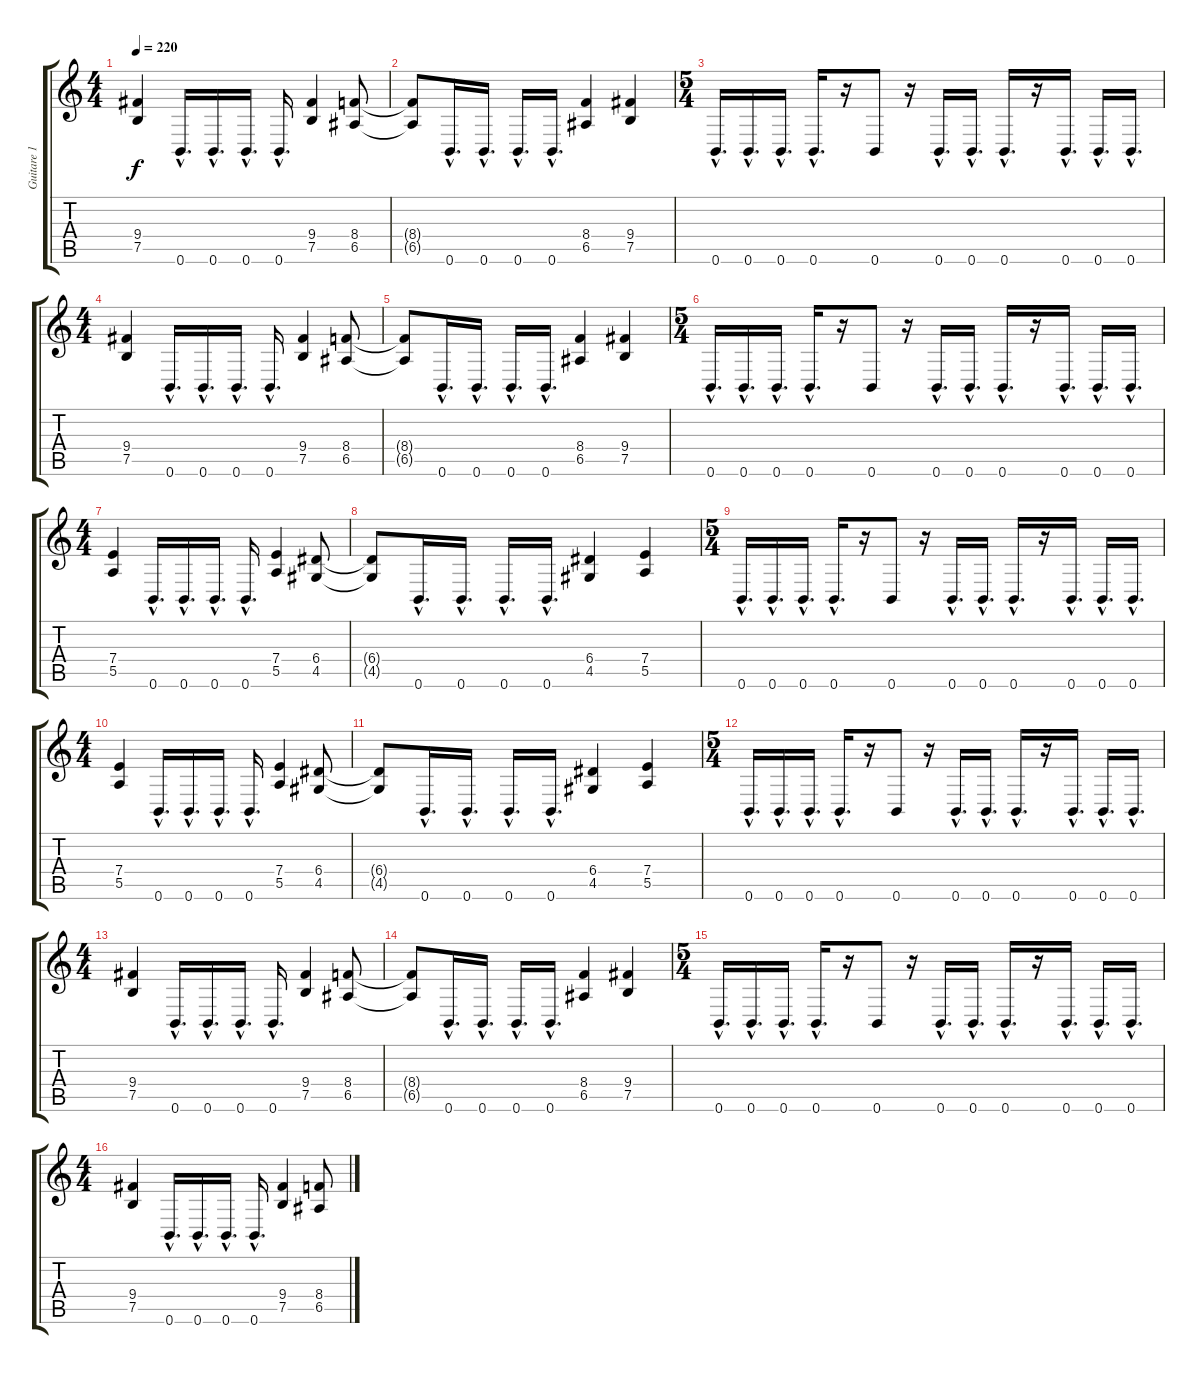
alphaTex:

\track ("Guitare 1" "Guitare 1") {instrument distortionguitar}
\staff {score tabs}
\tuning (B3 Gb3 D3 A2 E2 B1) {hide}
\ts (4 4)
\tempo 220
\clef g2
\ks c
(9.4 7.5).4{dy f} 0.6{hac}.16{d} 0.6{hac}.16{d} 0.6{hac}.16{d} 0.6{hac}.16{d} (9.4 7.5).4 (8.4 6.5).8 |
(8.4{t} 6.5{t}).8 0.6{hac}.16{d} 0.6{hac}.16{d} 0.6{hac}.16{d} 0.6{hac}.16{d} (8.4 6.5).4 (9.4 7.5).4 |
\ts (5 4)
0.6{hac}.16{d} 0.6{hac}.16{d} 0.6{hac}.16{d} 0.6{hac}.16{d} r.16 0.6.8 r.16 0.6{hac}.16{d} 0.6{hac}.16{d} 0.6{hac}.16{d} r.16 0.6{hac}.16{d} 0.6{hac}.16{d} 0.6{hac}.16{d} |
\ts (4 4)
(9.4 7.5).4 0.6{hac}.16{d} 0.6{hac}.16{d} 0.6{hac}.16{d} 0.6{hac}.16{d} (9.4 7.5).4 (8.4 6.5).8 |
(8.4{t} 6.5{t}).8 0.6{hac}.16{d} 0.6{hac}.16{d} 0.6{hac}.16{d} 0.6{hac}.16{d} (8.4 6.5).4 (9.4 7.5).4 |
\ts (5 4)
0.6{hac}.16{d} 0.6{hac}.16{d} 0.6{hac}.16{d} 0.6{hac}.16{d} r.16 0.6.8 r.16 0.6{hac}.16{d} 0.6{hac}.16{d} 0.6{hac}.16{d} r.16 0.6{hac}.16{d} 0.6{hac}.16{d} 0.6{hac}.16{d} |
\ts (4 4)
(7.4 5.5).4 0.6{hac}.16{d} 0.6{hac}.16{d} 0.6{hac}.16{d} 0.6{hac}.16{d} (7.4 5.5).4 (6.4 4.5).8 |
(6.4{t} 4.5{t}).8 0.6{hac}.16{d} 0.6{hac}.16{d} 0.6{hac}.16{d} 0.6{hac}.16{d} (6.4 4.5).4 (7.4 5.5).4 |
\ts (5 4)
0.6{hac}.16{d} 0.6{hac}.16{d} 0.6{hac}.16{d} 0.6{hac}.16{d} r.16 0.6.8 r.16 0.6{hac}.16{d} 0.6{hac}.16{d} 0.6{hac}.16{d} r.16 0.6{hac}.16{d} 0.6{hac}.16{d} 0.6{hac}.16{d} |
\ts (4 4)
(7.4 5.5).4 0.6{hac}.16{d} 0.6{hac}.16{d} 0.6{hac}.16{d} 0.6{hac}.16{d} (7.4 5.5).4 (6.4 4.5).8 |
(6.4{t} 4.5{t}).8 0.6{hac}.16{d} 0.6{hac}.16{d} 0.6{hac}.16{d} 0.6{hac}.16{d} (6.4 4.5).4 (7.4 5.5).4 |
\ts (5 4)
0.6{hac}.16{d} 0.6{hac}.16{d} 0.6{hac}.16{d} 0.6{hac}.16{d} r.16 0.6.8 r.16 0.6{hac}.16{d} 0.6{hac}.16{d} 0.6{hac}.16{d} r.16 0.6{hac}.16{d} 0.6{hac}.16{d} 0.6{hac}.16{d} |
\ts (4 4)
(9.4 7.5).4 0.6{hac}.16{d} 0.6{hac}.16{d} 0.6{hac}.16{d} 0.6{hac}.16{d} (9.4 7.5).4 (8.4 6.5).8 |
(8.4{t} 6.5{t}).8 0.6{hac}.16{d} 0.6{hac}.16{d} 0.6{hac}.16{d} 0.6{hac}.16{d} (8.4 6.5).4 (9.4 7.5).4 |
\ts (5 4)
0.6{hac}.16{d} 0.6{hac}.16{d} 0.6{hac}.16{d} 0.6{hac}.16{d} r.16 0.6.8 r.16 0.6{hac}.16{d} 0.6{hac}.16{d} 0.6{hac}.16{d} r.16 0.6{hac}.16{d} 0.6{hac}.16{d} 0.6{hac}.16{d} |
\ts (4 4)
(9.4 7.5).4 0.6{hac}.16{d} 0.6{hac}.16{d} 0.6{hac}.16{d} 0.6{hac}.16{d} (9.4 7.5).4 (8.4 6.5).8
